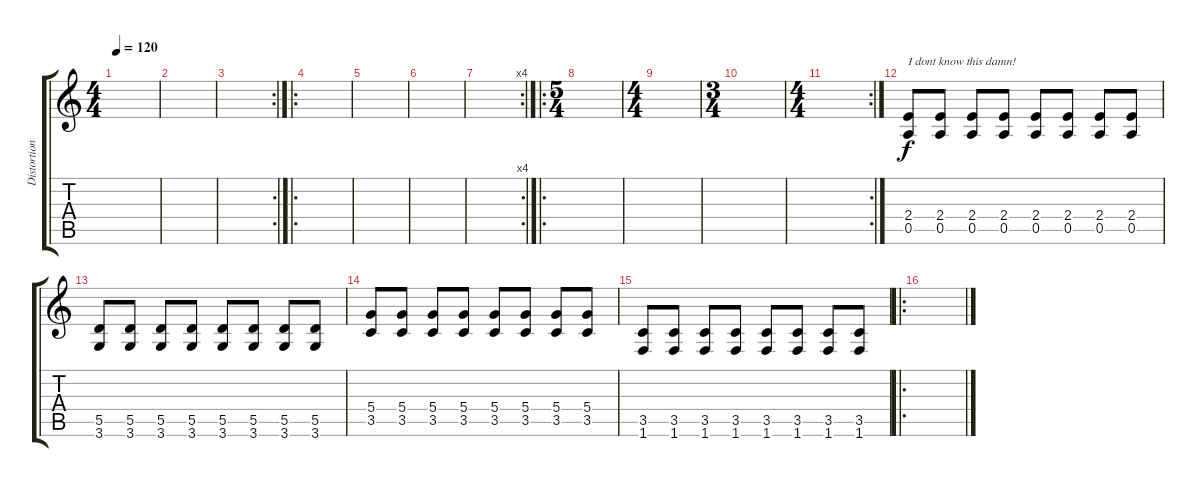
\track ("Distortion" "Distortion") {instrument distortionguitar}
\staff {score tabs}
\tuning (E4 B3 G3 D3 A2 E2) {hide}
\ts (4 4)
\tempo 120
\clef g2
\ks c
|
|
\rc 2
|
\ro
|
|
|
\rc 4
|
\ro
\ts (5 4)
|
\ts (4 4)
|
\ts (3 4)
|
\rc 2
\ts (4 4)
|
(2.4 0.5).8{txt "I dont know this damn!"} (2.4 0.5).8 (2.4 0.5).8 (2.4 0.5).8 (2.4 0.5).8 (2.4 0.5).8 (2.4 0.5).8 (2.4 0.5).8 |
(5.5 3.6).8 (5.5 3.6).8 (5.5 3.6).8 (5.5 3.6).8 (5.5 3.6).8 (5.5 3.6).8 (5.5 3.6).8 (5.5 3.6).8 |
(5.4 3.5).8 (5.4 3.5).8 (5.4 3.5).8 (5.4 3.5).8 (5.4 3.5).8 (5.4 3.5).8 (5.4 3.5).8 (5.4 3.5).8 |
(3.5 1.6).8 (3.5 1.6).8 (3.5 1.6).8 (3.5 1.6).8 (3.5 1.6).8 (3.5 1.6).8 (3.5 1.6).8 (3.5 1.6).8 |
\ro
